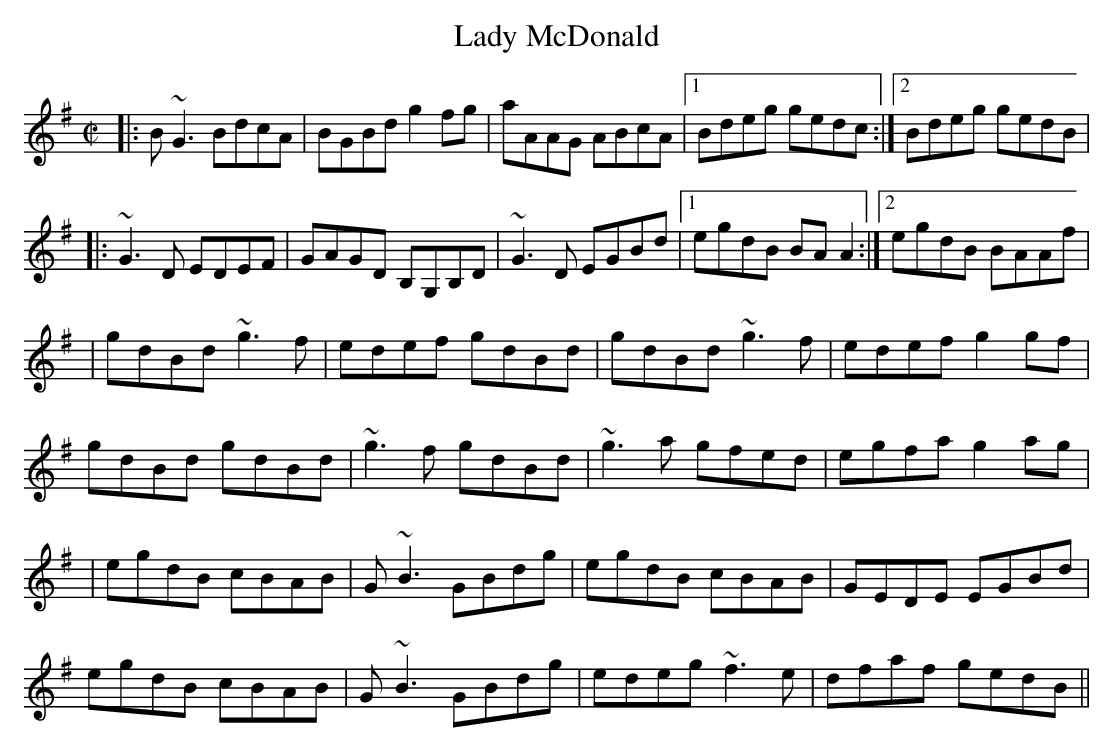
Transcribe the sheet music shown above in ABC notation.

X:1
T:Lady McDonald
M:C|
K:G
|: B~G3 BdcA | BGBd g2fg | aAAG ABcA |1 Bdeg gedc :|2 Bdeg gedB |
|: ~G3D EDEF | GAGD B,G,B,D | ~G3D EGBd |1 egdB BAA2 :|2 egdB BAAf |
| gdBd ~g3f | edef gdBd | gdBd ~g3f | edef g2gf |
gdBd gdBd | ~g3f gdBd | ~g3a gfed | egfa g2ag |
| egdB cBAB | G~B3 GBdg | egdB cBAB | GEDE EGBd |
egdB cBAB | G~B3 GBdg | edeg ~f3e | dfaf gedB ||
